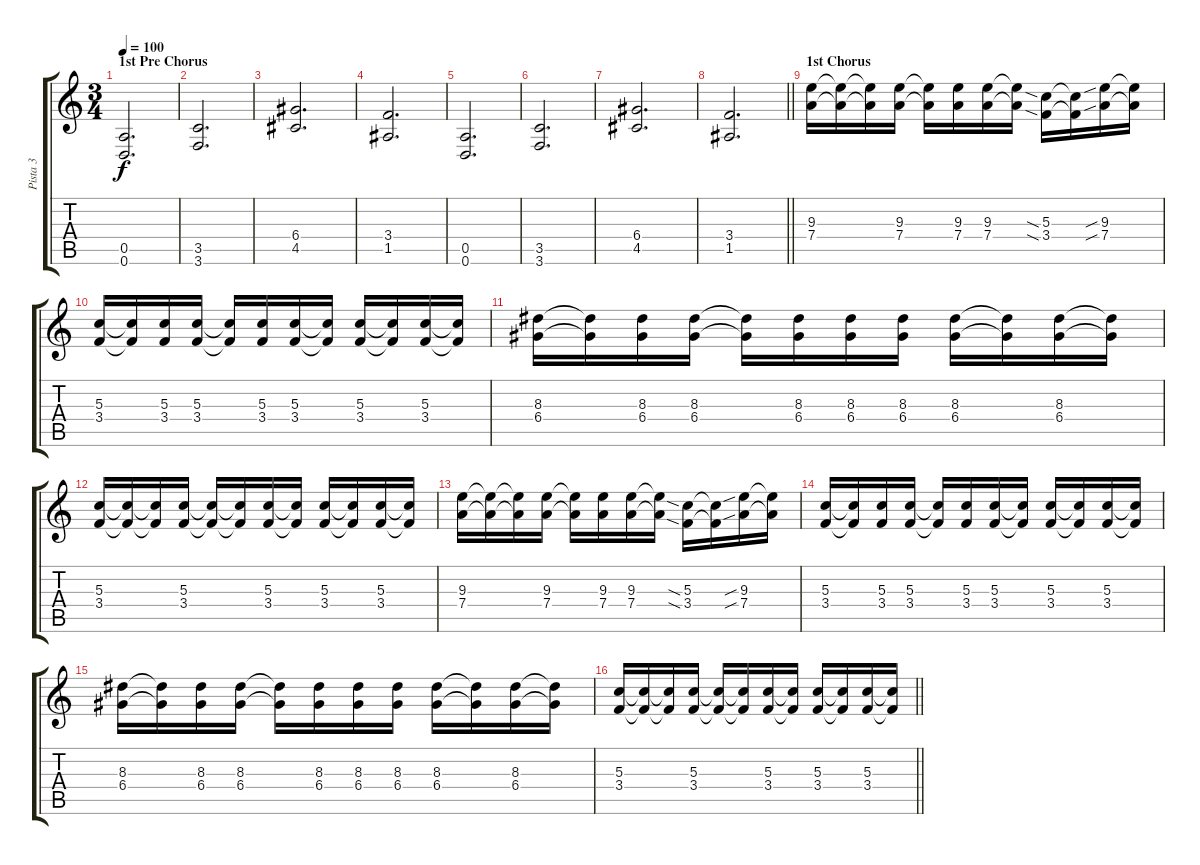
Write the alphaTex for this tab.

\track ("Pista 3" "Pista 3") {instrument distortionguitar}
\staff {score tabs}
\tuning (E4 B3 G3 D3 A2 D2) {hide}
\ts (3 4)
\section ("" "1st Pre Chorus")
\tempo 100
\clef g2
\ks c
(0.5 0.6).2{d dy f} |
(3.5 3.6).2{d} |
(6.4 4.5).2{d} |
(3.4 1.5).2{d} |
(0.5 0.6).2{d} |
(3.5 3.6).2{d} |
(6.4 4.5).2{d} |
\barLineRight lightlight
(3.4 1.5).2{d} |
\section ("" "1st Chorus")
(9.3 7.4).16 (9.3{t} 7.4{t}).16 (9.3{t} 7.4{t}).16 (9.3 7.4).16 (9.3{t} 7.4{t}).16 (9.3 7.4).16 (9.3 7.4).16 (9.3{t} 7.4{t}).16 (5.3{sia} 3.4{sia}).16 (5.3{t} 3.4{t}).16 (9.3{sib} 7.4{sib}).16 (9.3{t} 7.4{t}).16 |
(5.3 3.4).16 (5.3{t} 3.4{t}).16 (5.3 3.4).16 (5.3 3.4).16 (5.3{t} 3.4{t}).16 (5.3 3.4).16 (5.3 3.4).16 (5.3{t} 3.4{t}).16 (5.3 3.4).16 (5.3{t} 3.4{t}).16 (5.3 3.4).16 (5.3{t} 3.4{t}).16 |
(8.3 6.4).16 (8.3{t} 6.4{t}).16 (8.3 6.4).16 (8.3 6.4).16 (8.3{t} 6.4{t}).16 (8.3 6.4).16 (8.3 6.4).16 (8.3 6.4).16 (8.3 6.4).16 (8.3{t} 6.4{t}).16 (8.3 6.4).16 (8.3{t} 6.4{t}).16 |
(5.3 3.4).16 (5.3{t} 3.4{t}).16 (5.3{t} 3.4{t}).16 (5.3 3.4).16 (5.3{t} 3.4{t}).16 (5.3{t} 3.4{t}).16 (5.3 3.4).16 (5.3{t} 3.4{t}).16 (5.3 3.4).16 (5.3{t} 3.4{t}).16 (5.3 3.4).16 (5.3{t} 3.4{t}).16 |
(9.3 7.4).16 (9.3{t} 7.4{t}).16 (9.3{t} 7.4{t}).16 (9.3 7.4).16 (9.3{t} 7.4{t}).16 (9.3 7.4).16 (9.3 7.4).16 (9.3{t} 7.4{t}).16 (5.3{sia} 3.4{sia}).16 (5.3{t} 3.4{t}).16 (9.3{sib} 7.4{sib}).16 (9.3{t} 7.4{t}).16 |
(5.3 3.4).16 (5.3{t} 3.4{t}).16 (5.3 3.4).16 (5.3 3.4).16 (5.3{t} 3.4{t}).16 (5.3 3.4).16 (5.3 3.4).16 (5.3{t} 3.4{t}).16 (5.3 3.4).16 (5.3{t} 3.4{t}).16 (5.3 3.4).16 (5.3{t} 3.4{t}).16 |
(8.3 6.4).16 (8.3{t} 6.4{t}).16 (8.3 6.4).16 (8.3 6.4).16 (8.3{t} 6.4{t}).16 (8.3 6.4).16 (8.3 6.4).16 (8.3 6.4).16 (8.3 6.4).16 (8.3{t} 6.4{t}).16 (8.3 6.4).16 (8.3{t} 6.4{t}).16 |
\barLineRight lightlight
(5.3 3.4).16 (5.3{t} 3.4{t}).16 (5.3{t} 3.4{t}).16 (5.3 3.4).16 (5.3{t} 3.4{t}).16 (5.3{t} 3.4{t}).16 (5.3 3.4).16 (5.3{t} 3.4{t}).16 (5.3 3.4).16 (5.3{t} 3.4{t}).16 (5.3 3.4).16 (5.3{t} 3.4{t}).16
